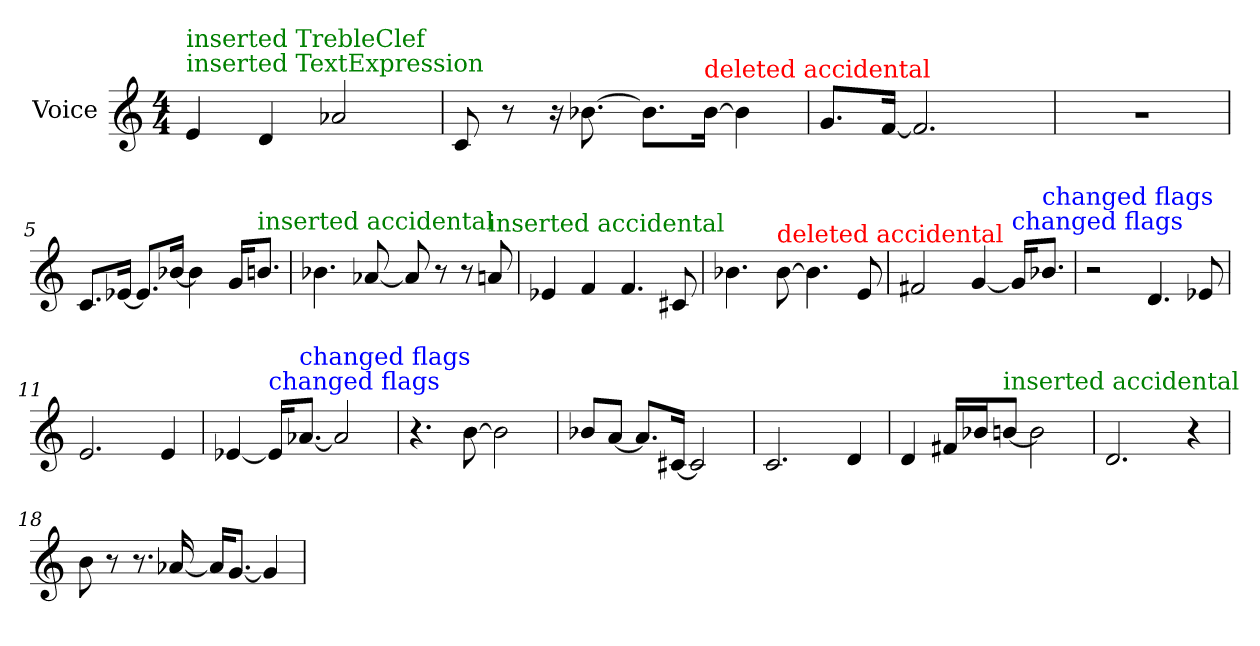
**kern
*part1
*staff1
*I"Voice
*I'Voice
*clefG2
*M4/4
=1
!LO:TX:color=#008000:t=inserted TextExpression
!LO:TX:color=#008000:t=inserted TrebleClef
4e/
4d/
2a-X/
=2
8c/
8r
16ra
[>8.b-X\
8.b-\L]
!LO:TX:color=#FF0000:t=deleted accidental
[>16b-i\Jk
4b-\]
=3
8.g/L
[<16f/Jk
2.f/]
=4
1rcc
=5
8.c/L
[<16e-X/Jk
8.e-/L]
[>16b-X/Jk
4b-\]
16g/KL
!LO:TX:color=#008000:t=inserted accidental
8.bnj/J
=6
4.b-X\
[<8a-X/
8a-/]
8r
8r
!LO:TX:color=#008000:t=inserted accidental
8anj/
!!LO:LB:g=z
=7
4e-X/
4f/
4.f/
8c#X/
=8
4.b-X\
!LO:TX:color=#FF0000:t=deleted accidental
[>8b-i\
4.b-\]
8e/
=9
2f#X/
[<4g/
!LO:TX:color=#0000FF:t=changed flags
16gZ/KL]
!LO:TX:color=#0000FF:t=changed flags
8.b-XZ/J
=10
2rcc
4.d/
8e-X/
=11
2.e/
4e/
=12
[<4e-X/
!LO:TX:color=#0000FF:t=changed flags
16e-Z/KL]
!LO:TX:color=#0000FF:t=changed flags
[<8.a-XZ/J
2a-/]
=13
4.r
[>8b\
2b\]
=14
8b-X/L
[<8a/J
8.a/L]
[<16c#X/Jk
2c#/]
!!LO:LB:g=z
=15
2.c/
4d/
=16
4d/
16f#X/LL
16b-X/J
!LO:TX:color=#008000:t=inserted accidental
[>8bnj/J
2b\]
=17
2.d/
4r
=18
8b\
8r
8.r
[<16a-X/
16a-/KL]
[<8.g/J
4g/]
=
*-
